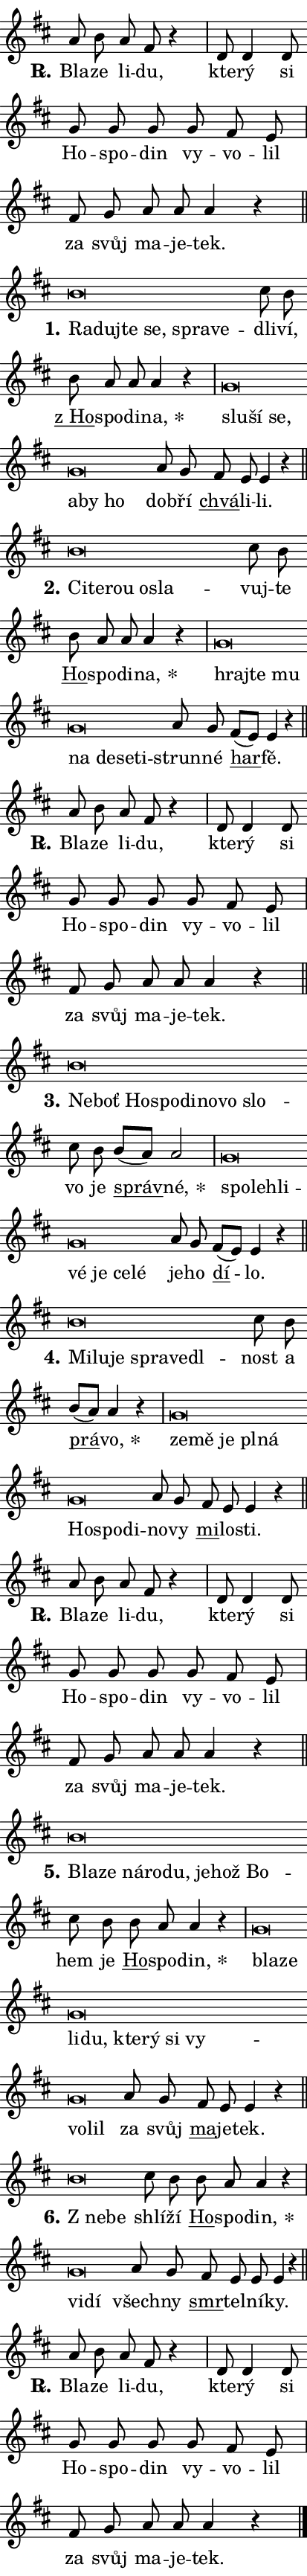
\version "2.22.1"
\header { tagline = "" }
\paper {
  indent = 0\cm
  top-margin = 0\cm
  right-margin = 0\cm
  bottom-margin = 0\cm
  left-margin = 0\cm
  paper-width = 7\cm
  page-breaking = #ly:one-page-breaking
  system-system-spacing.basic-distance = #11
  score-system-spacing.basic-distance = #11.3
  ragged-last = ##f
}


%% Author: Thomas Morley
%% https://lists.gnu.org/archive/html/lilypond-user/2020-05/msg00002.html
#(define (line-position grob)
"Returns position of @var[grob} in current system:
   @code{'start}, if at first time-step
   @code{'end}, if at last time-step
   @code{'middle} otherwise
"
  (let* ((col (ly:item-get-column grob))
         (ln (ly:grob-object col 'left-neighbor))
         (rn (ly:grob-object col 'right-neighbor))
         (col-to-check-left (if (ly:grob? ln) ln col))
         (col-to-check-right (if (ly:grob? rn) rn col))
         (break-dir-left
           (and
             (ly:grob-property col-to-check-left 'non-musical #f)
             (ly:item-break-dir col-to-check-left)))
         (break-dir-right
           (and
             (ly:grob-property col-to-check-right 'non-musical #f)
             (ly:item-break-dir col-to-check-right))))
        (cond ((eqv? 1 break-dir-left) 'start)
              ((eqv? -1 break-dir-right) 'end)
              (else 'middle))))

#(define (tranparent-at-line-position vctor)
  (lambda (grob)
  "Relying on @code{line-position} select the relevant enry from @var{vctor}.
Used to determine transparency,"
    (case (line-position grob)
      ((end) (not (vector-ref vctor 0)))
      ((middle) (not (vector-ref vctor 1)))
      ((start) (not (vector-ref vctor 2))))))

noteHeadBreakVisibility =
#(define-music-function (break-visibility)(vector?)
"Makes @code{NoteHead}s transparent relying on @var{break-visibility}"
#{
  \override NoteHead.transparent =
    #(tranparent-at-line-position break-visibility)
#})

#(define delete-ledgers-for-transparent-note-heads
  (lambda (grob)
    "Reads whether a @code{NoteHead} is transparent.
If so this @code{NoteHead} is removed from @code{'note-heads} from
@var{grob}, which is supposed to be @code{LedgerLineSpanner}.
As a result ledgers are not printed for this @code{NoteHead}"
    (let* ((nhds-array (ly:grob-object grob 'note-heads))
           (nhds-list
             (if (ly:grob-array? nhds-array)
                 (ly:grob-array->list nhds-array)
                 '()))
           ;; Relies on the transparent-property being done before
           ;; Staff.LedgerLineSpanner.after-line-breaking is executed.
           ;; This is fragile ...
           (to-keep
             (remove
               (lambda (nhd)
                 (ly:grob-property nhd 'transparent #f))
               nhds-list)))
      ;; TODO find a better method to iterate over grob-arrays, similiar
      ;; to filter/remove etc for lists
      ;; For now rebuilt from scratch
      (set! (ly:grob-object grob 'note-heads)  '())
      (for-each
        (lambda (nhd)
          (ly:pointer-group-interface::add-grob grob 'note-heads nhd))
        to-keep))))

hideNotes = {
  \noteHeadBreakVisibility #begin-of-line-visible
}
unHideNotes = {
  \noteHeadBreakVisibility #all-visible
}

% work-around for resetting accidentals
% https://lilypond.org/doc/v2.23/Documentation/notation/displaying-rhythms#unmetered-music
cadenzaMeasure = {
  \cadenzaOff
  \partial 1024 s1024
  \cadenzaOn
}

#(define-markup-command (accent layout props text) (markup?)
  "Underline accented syllable"
  (interpret-markup layout props
    #{\markup \override #'(offset . 4.3) \underline { #text }#}))

responsum = \markup \concat {
  "R" \hspace #-1.05 \path #0.1 #'((moveto 0 0.07) (lineto 0.9 0.8)) \hspace #0.05 "."
}

\layout {
    \context {
        \Staff
        \remove "Time_signature_engraver"
        \override LedgerLineSpanner.after-line-breaking = #delete-ledgers-for-transparent-note-heads
    }
    \context {
        \Voice {
            \override NoteHead.output-attributes = #'((class . "notehead"))
            \override Hairpin.height = #0.55
        }
    }
    \context {
        \Lyrics {
            \override StanzaNumber.output-attributes = #'((class . "stanzanumber"))
            \override LyricSpace.minimum-distance = #0.9
            \override LyricText.font-name = #"TeX Gyre Schola"
            \override LyricText.font-size = 1
            \override StanzaNumber.font-name = #"TeX Gyre Schola Bold"
            \override StanzaNumber.font-size = 1
        }
    }
}

% magnetic-lyrics.ily
%
%   written by
%     Jean Abou Samra <jean@abou-samra.fr>
%     Werner Lemberg <wl@gnu.org>
%
%   adapted by
%     Jiri Hon <jiri.hon@gmail.com>
%
% Version 2022-Apr-15

% https://www.mail-archive.com/lilypond-user@gnu.org/msg149350.html

#(define (Left_hyphen_pointer_engraver context)
   "Collect syllable-hyphen-syllable occurrences in lyrics and store
them in properties.  This engraver only looks to the left.  For
example, if the lyrics input is @code{foo -- bar}, it does the
following.

@itemize @bullet
@item
Set the @code{text} property of the @code{LyricHyphen} grob between
@q{foo} and @q{bar} to @code{foo}.

@item
Set the @code{left-hyphen} property of the @code{LyricText} grob with
text @q{foo} to the @code{LyricHyphen} grob between @q{foo} and
@q{bar}.
@end itemize

Use this auxiliary engraver in combination with the
@code{lyric-@/text::@/apply-@/magnetic-@/offset!} hook."
   (let ((hyphen #f)
         (text #f))
     (make-engraver
      (acknowledgers
       ((lyric-syllable-interface engraver grob source-engraver)
        (set! text grob)))
      (end-acknowledgers
       ((lyric-hyphen-interface engraver grob source-engraver)
        ;(when (not (grob::has-interface grob 'lyric-space-interface))
          (set! hyphen grob)));)
      ((stop-translation-timestep engraver)
       (when (and text hyphen)
         (ly:grob-set-object! text 'left-hyphen hyphen))
       (set! text #f)
       (set! hyphen #f)))))

#(define (lyric-text::apply-magnetic-offset! grob)
   "If the space between two syllables is less than the value in
property @code{LyricText@/.details@/.squash-threshold}, move the right
syllable to the left so that it gets concatenated with the left
syllable.

Use this function as a hook for
@code{LyricText@/.after-@/line-@/breaking} if the
@code{Left_@/hyphen_@/pointer_@/engraver} is active."
   (let ((hyphen (ly:grob-object grob 'left-hyphen #f)))
     (when hyphen
       (let ((left-text (ly:spanner-bound hyphen LEFT)))
         (when (grob::has-interface left-text 'lyric-syllable-interface)
           (let* ((common (ly:grob-common-refpoint grob left-text X))
                  (this-x-ext (ly:grob-extent grob common X))
                  (left-x-ext
                   (begin
                     ;; Trigger magnetism for left-text.
                     (ly:grob-property left-text 'after-line-breaking)
                     (ly:grob-extent left-text common X)))
                  ;; `delta` is the gap width between two syllables.
                  (delta (- (interval-start this-x-ext)
                            (interval-end left-x-ext)))
                  (details (ly:grob-property grob 'details))
                  (threshold (assoc-get 'squash-threshold details 0.2)))
             (when (< delta threshold)
               (let* (;; We have to manipulate the input text so that
                      ;; ligatures crossing syllable boundaries are not
                      ;; disabled.  For languages based on the Latin
                      ;; script this is essentially a beautification.
                      ;; However, for non-Western scripts it can be a
                      ;; necessity.
                      (lt (ly:grob-property left-text 'text))
                      (rt (ly:grob-property grob 'text))
                      (is-space (grob::has-interface hyphen 'lyric-space-interface))
                      (space (if is-space " " ""))
                      (space-markup (grob-interpret-markup grob " "))
                      (space-size (interval-length (ly:stencil-extent space-markup X)))
                      (extra-delta (if is-space space-size 0))
                      ;; Append new syllable.
                      (ltrt-space (if (and (string? lt) (string? rt))
                                (string-append lt space rt)
                                (make-concat-markup (list lt space rt))))
                      ;; Right-align `ltrt` to the right side.
                      (ltrt-space-markup (grob-interpret-markup
                               grob
                               (make-translate-markup
                                (cons (interval-length this-x-ext) 0)
                                (make-right-align-markup ltrt-space)))))
                 (begin
                   ;; Don't print `left-text`.
                   (ly:grob-set-property! left-text 'stencil #f)
                   ;; Set text and stencil (which holds all collected
                   ;; syllables so far) and shift it to the left.
                   (ly:grob-set-property! grob 'text ltrt-space)
                   (ly:grob-set-property! grob 'stencil ltrt-space-markup)
                   (ly:grob-translate-axis! grob (- (- delta extra-delta)) X))))))))))


#(define (lyric-hyphen::displace-bounds-first grob)
   ;; Make very sure this callback isn't triggered too early.
   (let ((left (ly:spanner-bound grob LEFT))
         (right (ly:spanner-bound grob RIGHT)))
     (ly:grob-property left 'after-line-breaking)
     (ly:grob-property right 'after-line-breaking)
     (ly:lyric-hyphen::print grob)))

squashThreshold = #0.4

\layout {
  \context {
    \Lyrics
    \consists #Left_hyphen_pointer_engraver
    \override LyricText.after-line-breaking =
      #lyric-text::apply-magnetic-offset!
    \override LyricHyphen.stencil = #lyric-hyphen::displace-bounds-first
    \override LyricText.details.squash-threshold = \squashThreshold
    \override LyricHyphen.minimum-distance = 0
    \override LyricHyphen.minimum-length = \squashThreshold
  }
}

squash = \override LyricText.details.squash-threshold = 9999
unSquash = \override LyricText.details.squash-threshold = \squashThreshold

left = \override LyricText.self-alignment-X = #LEFT
unLeft = \revert LyricText.self-alignment-X

starOffset = #(lambda (grob) 
                (let ((x_offset (ly:self-alignment-interface::aligned-on-x-parent grob)))
                  (if (= x_offset 0) 0 (+ x_offset 1.2))))

star = #(define-music-function (syllable)(string?)
"Append star separator at the end of a syllable"
#{
  \once \override LyricText.X-offset = #starOffset
  \lyricmode { \markup {
    #syllable
    \override #'((font-name . "TeX Gyre Schola Bold")) \hspace #0.2 \lower #0.65 \larger "*"
  } }
#})

starAccent = #(define-music-function (syllable)(string?)
"Append star separator at the end of a syllable and make accent"
#{
  \once \override LyricText.X-offset = #starOffset
  \lyricmode { \markup {
    \accent #syllable
    \override #'((font-name . "TeX Gyre Schola Bold")) \hspace #0.2 \lower #0.65 \larger "*"
  } }
#})

breath = #(define-music-function (syllable)(string?)
"Append breathing indicator at the end of a syllable"
#{
  \lyricmode { \markup { #syllable "+" } }
#})

optionalBreath = #(define-music-function (syllable)(string?)
"Append optional breathing indicator at the end of a syllable"
#{
  \lyricmode { \markup { #syllable "(+)" } }
#})


\score {
    <<
        \new Voice = "melody" { \cadenzaOn \key d \major \relative { a'8 b a fis r4 \cadenzaMeasure \bar "|" d8 d4 d8 \bar "" g g g \bar "" g fis e \cadenzaMeasure \bar "|" fis g a a a4 r \cadenzaMeasure \bar "||" \break } }
        \new Lyrics \lyricsto "melody" { \lyricmode { \set stanza = \responsum
Bla -- ze li -- du, kte -- rý si Ho -- spo -- din vy -- vo -- lil za svůj ma -- je -- tek. } }
    >>
    \layout {}
}

\score {
    <<
        \new Voice = "melody" { \cadenzaOn \key d \major \relative { b'\breve*1/16 \hideNotes \breve*1/16 \bar "" \breve*1/16 \bar "" \breve*1/16 \bar "" \breve*1/16 \breve*1/16 \bar "" \unHideNotes cis8 b \bar "" b a a a4 r \cadenzaMeasure \bar "|" g\breve*1/16 \hideNotes \breve*1/16 \bar "" \breve*1/16 \bar "" \breve*1/16 \bar "" \breve*1/16 \breve*1/16 \bar "" \unHideNotes a8 g \bar "" fis e e4 r \cadenzaMeasure \bar "||" \break } }
        \new Lyrics \lyricsto "melody" { \lyricmode { \set stanza = "1."
\left Ra -- \squash duj -- te se, spra -- ve -- \unLeft \unSquash dli -- ví, \markup \accent "z Ho" -- spo -- di -- \star na, \left slu -- \squash ší se, a -- by ho \unLeft \unSquash dob -- ří \markup \accent chvá -- li -- li. } }
    >>
    \layout {}
}

\score {
    <<
        \new Voice = "melody" { \cadenzaOn \key d \major \relative { b'\breve*1/16 \hideNotes \breve*1/16 \bar "" \breve*1/16 \bar "" \breve*1/16 \breve*1/16 \bar "" \unHideNotes cis8 b \bar "" b a a a4 r \cadenzaMeasure \bar "|" g\breve*1/16 \hideNotes \breve*1/16 \bar "" \breve*1/16 \bar "" \breve*1/16 \bar "" \breve*1/16 \bar "" \breve*1/16 \breve*1/16 \bar "" \unHideNotes a8 g \bar "" fis[( e)] e4 r \cadenzaMeasure \bar "||" \break } }
        \new Lyrics \lyricsto "melody" { \lyricmode { \set stanza = "2."
\left Ci -- \squash te -- rou o -- sla -- \unLeft \unSquash vuj -- te \markup \accent Ho -- spo -- di -- \star na, \left hraj -- \squash te mu na de -- se -- ti -- \unLeft \unSquash strun -- né \markup \accent har -- fě. } }
    >>
    \layout {}
}

\score {
    <<
        \new Voice = "melody" { \cadenzaOn \key d \major \relative { a'8 b a fis r4 \cadenzaMeasure \bar "|" d8 d4 d8 \bar "" g g g \bar "" g fis e \cadenzaMeasure \bar "|" fis g a a a4 r \cadenzaMeasure \bar "||" \break } }
        \new Lyrics \lyricsto "melody" { \lyricmode { \set stanza = \responsum
Bla -- ze li -- du, kte -- rý si Ho -- spo -- din vy -- vo -- lil za svůj ma -- je -- tek. } }
    >>
    \layout {}
}

\score {
    <<
        \new Voice = "melody" { \cadenzaOn \key d \major \relative { b'\breve*1/16 \hideNotes \breve*1/16 \bar "" \breve*1/16 \bar "" \breve*1/16 \bar "" \breve*1/16 \bar "" \breve*1/16 \bar "" \breve*1/16 \breve*1/16 \bar "" \unHideNotes cis8 b \bar "" b[( a)] a2 \cadenzaMeasure \bar "|" g\breve*1/16 \hideNotes \breve*1/16 \bar "" \breve*1/16 \bar "" \breve*1/16 \bar "" \breve*1/16 \bar "" \breve*1/16 \breve*1/16 \bar "" \unHideNotes a8 g \bar "" fis[( e)] e4 r \cadenzaMeasure \bar "||" \break } }
        \new Lyrics \lyricsto "melody" { \lyricmode { \set stanza = "3."
\left Ne -- \squash boť Ho -- spo -- di -- no -- vo slo -- \unLeft \unSquash vo je \markup \accent správ -- \star né, \left spo -- \squash leh -- li -- vé je ce -- lé \unLeft \unSquash je -- ho \markup \accent dí -- lo. } }
    >>
    \layout {}
}

\score {
    <<
        \new Voice = "melody" { \cadenzaOn \key d \major \relative { b'\breve*1/16 \hideNotes \breve*1/16 \bar "" \breve*1/16 \bar "" \breve*1/16 \bar "" \breve*1/16 \breve*1/16 \bar "" \unHideNotes cis8 b \bar "" b[( a)] a4 r \cadenzaMeasure \bar "|" g\breve*1/16 \hideNotes \breve*1/16 \bar "" \breve*1/16 \bar "" \breve*1/16 \bar "" \breve*1/16 \bar "" \breve*1/16 \bar "" \breve*1/16 \breve*1/16 \bar "" \unHideNotes a8 g \bar "" fis e e4 r \cadenzaMeasure \bar "||" \break } }
        \new Lyrics \lyricsto "melody" { \lyricmode { \set stanza = "4."
\left Mi -- \squash lu -- je spra -- ve -- dl -- \unLeft \unSquash nost a \markup \accent prá -- \star vo, \left ze -- \squash mě je pl -- ná Ho -- spo -- di -- \unLeft \unSquash no -- vy \markup \accent mi -- lo -- sti. } }
    >>
    \layout {}
}

\score {
    <<
        \new Voice = "melody" { \cadenzaOn \key d \major \relative { a'8 b a fis r4 \cadenzaMeasure \bar "|" d8 d4 d8 \bar "" g g g \bar "" g fis e \cadenzaMeasure \bar "|" fis g a a a4 r \cadenzaMeasure \bar "||" \break } }
        \new Lyrics \lyricsto "melody" { \lyricmode { \set stanza = \responsum
Bla -- ze li -- du, kte -- rý si Ho -- spo -- din vy -- vo -- lil za svůj ma -- je -- tek. } }
    >>
    \layout {}
}

\score {
    <<
        \new Voice = "melody" { \cadenzaOn \key d \major \relative { b'\breve*1/16 \hideNotes \breve*1/16 \bar "" \breve*1/16 \bar "" \breve*1/16 \bar "" \breve*1/16 \bar "" \breve*1/16 \bar "" \breve*1/16 \breve*1/16 \bar "" \unHideNotes cis8 b \bar "" b a a4 r \cadenzaMeasure \bar "|" g\breve*1/16 \hideNotes \breve*1/16 \bar "" \breve*1/16 \bar "" \breve*1/16 \bar "" \breve*1/16 \bar "" \breve*1/16 \bar "" \breve*1/16 \bar "" \breve*1/16 \bar "" \breve*1/16 \breve*1/16 \bar "" \unHideNotes a8 g \bar "" fis e e4 r \cadenzaMeasure \bar "||" \break } }
        \new Lyrics \lyricsto "melody" { \lyricmode { \set stanza = "5."
\left Bla -- \squash ze ná -- ro -- du, je -- hož Bo -- \unLeft \unSquash hem je \markup \accent Ho -- spo -- \star din, \left bla -- \squash ze li -- du, kte -- rý si vy -- vo -- lil \unLeft \unSquash za svůj \markup \accent ma -- je -- tek. } }
    >>
    \layout {}
}

\score {
    <<
        \new Voice = "melody" { \cadenzaOn \key d \major \relative { b'\breve*1/16 \hideNotes \breve*1/16 \bar "" \unHideNotes cis8 b \bar "" b a a4 r \cadenzaMeasure \bar "|" g\breve*1/16 \hideNotes \breve*1/16 \bar "" \unHideNotes a8 g \bar "" fis e e e4 r \cadenzaMeasure \bar "||" \break } }
        \new Lyrics \lyricsto "melody" { \lyricmode { \set stanza = "6."
\left "Z ne" -- \squash be \unLeft \unSquash shlí -- ží \markup \accent Ho -- spo -- \star din, \left vi -- \squash dí \unLeft \unSquash všech -- ny \markup \accent smr -- tel -- ní -- ky. } }
    >>
    \layout {}
}

\score {
    <<
        \new Voice = "melody" { \cadenzaOn \key d \major \relative { a'8 b a fis r4 \cadenzaMeasure \bar "|" d8 d4 d8 \bar "" g g g \bar "" g fis e \cadenzaMeasure \bar "|" fis g a a a4 r \cadenzaMeasure \bar "||" \break } \bar "|." }
        \new Lyrics \lyricsto "melody" { \lyricmode { \set stanza = \responsum
Bla -- ze li -- du, kte -- rý si Ho -- spo -- din vy -- vo -- lil za svůj ma -- je -- tek. } }
    >>
    \layout {}
}
